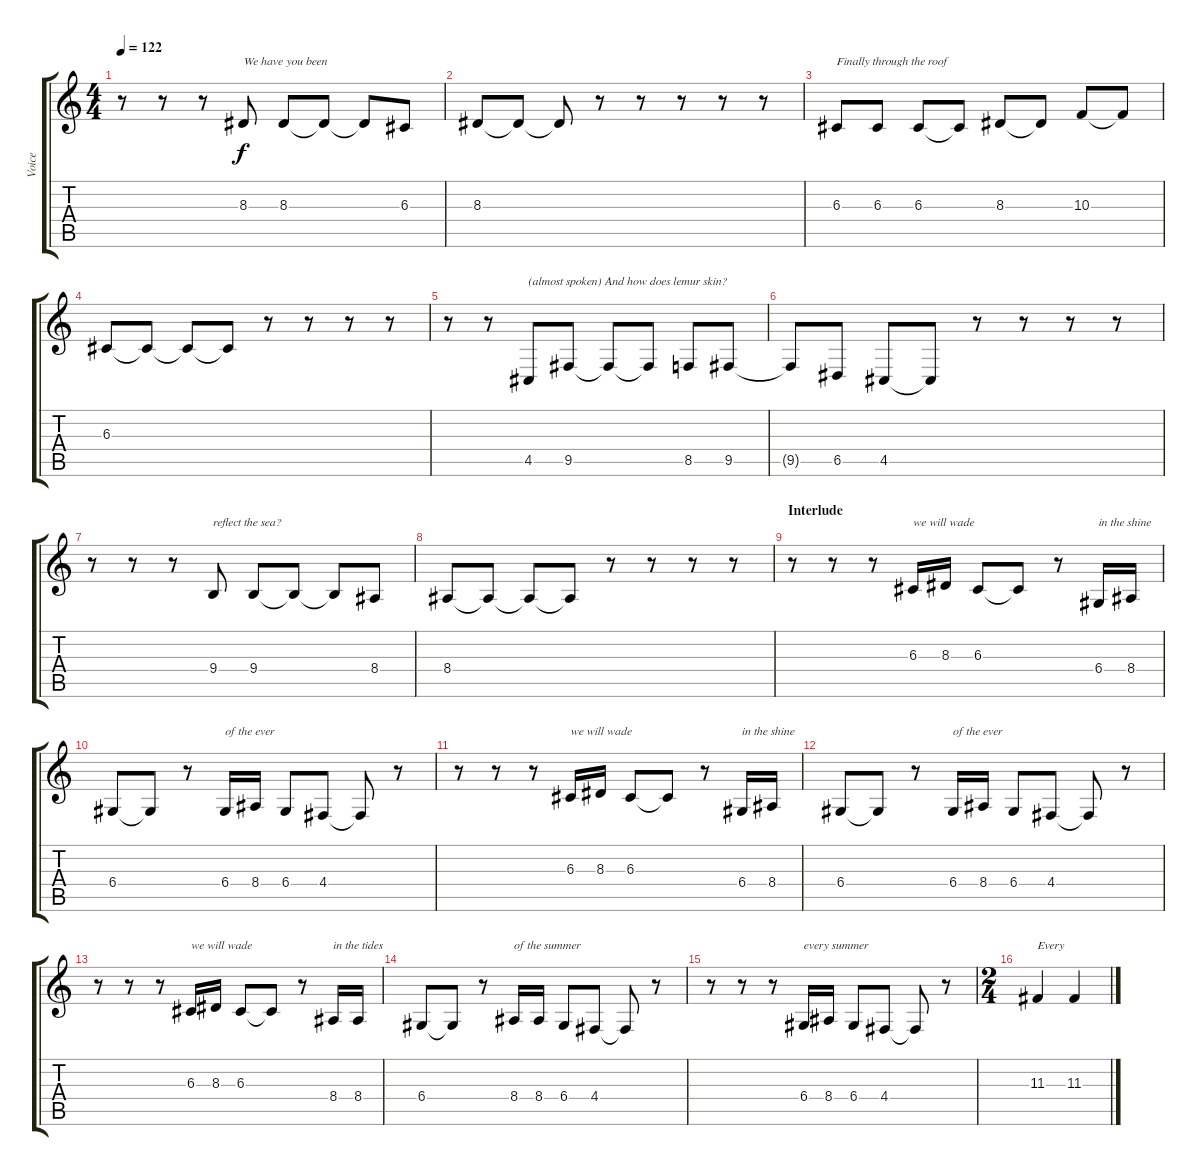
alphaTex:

\track ("Voice" "Voice") {instrument voiceoohs}
\staff {score tabs}
\tuning (E4 B3 G3 D3 A2 E2) {hide}
\ts (4 4)
\tempo 122
\clef g2
\ks c
r.8{dy f} r.8 r.8 8.3.8{txt "We have you been"} 8.3.8 8.3{t}.8 8.3{t}.8 6.3.8 |
8.3.8 8.3{t}.8 8.3{t}.8 r.8 r.8 r.8 r.8 r.8 |
6.3.8{txt "Finally through the roof"} 6.3.8 6.3.8 6.3{t}.8 8.3.8 8.3{t}.8 10.3.8 10.3{t}.8 |
6.3.8 6.3{t}.8 6.3{t}.8 6.3{t}.8 r.8 r.8 r.8 r.8 |
r.8 r.8 4.5.8{txt "(almost spoken) And how does lemur skin? "} 9.5.8 9.5{t}.8 9.5{t}.8 8.5.8 9.5.8 |
9.5{t}.8 6.5.8 4.5.8 4.5{t}.8 r.8 r.8 r.8 r.8 |
r.8 r.8 r.8 9.4.8{txt "reflect the sea?"} 9.4.8 9.4{t}.8 9.4{t}.8 8.4.8 |
8.4.8 8.4{t}.8 8.4{t}.8 8.4{t}.8 r.8 r.8 r.8 r.8 |
\section ("" "Interlude")
r.8 r.8 r.8 6.3.16{txt "we will wade"} 8.3.16 6.3.8 6.3{t}.8 r.8 6.4.16{txt "in the shine"} 8.4.16 |
6.4.8 6.4{t}.8 r.8 6.4.16{txt "of the ever"} 8.4.16 6.4.8 4.4.8 4.4{t}.8 r.8 |
r.8 r.8 r.8 6.3.16{txt "we will wade"} 8.3.16 6.3.8 6.3{t}.8 r.8 6.4.16{txt "in the shine"} 8.4.16 |
6.4.8 6.4{t}.8 r.8 6.4.16{txt "of the ever"} 8.4.16 6.4.8 4.4.8 4.4{t}.8 r.8 |
r.8 r.8 r.8 6.3.16{txt "we will wade"} 8.3.16 6.3.8 6.3{t}.8 r.8 8.4.16{txt "in the tides"} 8.4.16 |
6.4.8 6.4{t}.8 r.8 8.4.16{txt "of the summer"} 8.4.16 6.4.8 4.4.8 4.4{t}.8 r.8 |
r.8 r.8 r.8 6.4.16{txt "every summer"} 8.4.16 6.4.8 4.4.8 4.4{t}.8 r.8 |
\ts (2 4)
11.3.4{txt "Every"} 11.3.4
